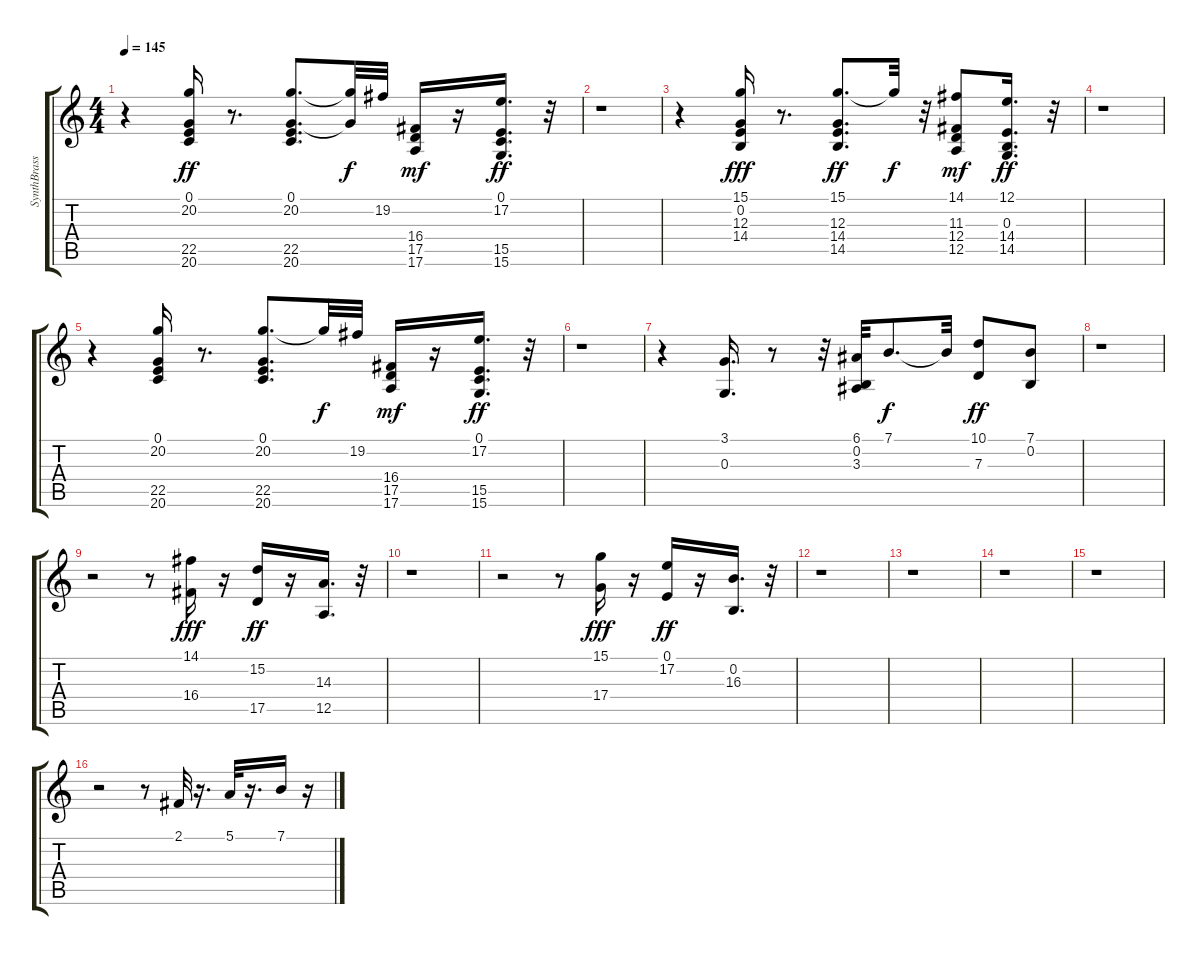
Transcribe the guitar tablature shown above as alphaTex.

\track ("SynthBrass 1" "SynthBrass") {instrument synthbrass1}
\staff {score tabs}
\tuning (E4 B3 G3 D3 A2 E2) {hide}
\ts (4 4)
\tempo 145
\clef g2
\ks c
r.4{dy f} (0.1 20.2 22.5 20.6).16{dy ff} r.8{d} (0.1 20.2 22.5 20.6).8{d} (20.2{t} 22.5{t}).32{dy f} 19.2.32 (16.4 17.5 17.6).16{dy mf} r.16 (0.1 17.2 15.5 15.6).16{d dy ff} r.32 |
r.1 |
r.4 (15.1 0.2 12.3 14.4).16{dy fff} r.8{d} (15.1 12.3 14.4 14.5).8{d dy ff} 15.1{t}.32{dy f} r.32 (14.1 11.3 12.4 12.5).8{dy mf} (12.1 0.3 14.4 14.5).16{d dy ff} r.32 |
r.1 |
r.4 (0.1 20.2 22.5 20.6).16 r.8{d} (0.1 20.2 22.5 20.6).8{d} 20.2{t}.32{dy f} 19.2.32 (16.4 17.5 17.6).16{dy mf} r.16 (0.1 17.2 15.5 15.6).16{d dy ff} r.32 |
r.1 |
r.4 (3.1 0.3).16{d} r.8 r.32 (6.1 0.2 3.3).32 7.1.8{d dy f} 7.1{t}.32 (10.1 7.3).8{dy ff} (7.1 0.2).8 |
r.1 |
r.2 r.8 (14.1 16.4).16{dy fff} r.16 (15.2 17.5).16{dy ff} r.16 (14.3 12.5).16{d} r.32 |
r.1 |
r.2 r.8 (15.1 17.4).16{dy fff} r.16 (0.1 17.2).16{dy ff} r.16 (0.2 16.3).16{d} r.32 |
r.1 |
r.1 |
r.1 |
r.1 |
r.2 r.8 2.1.32 r.16{d} 5.1.32 r.16{d} 7.1.16 r.16
